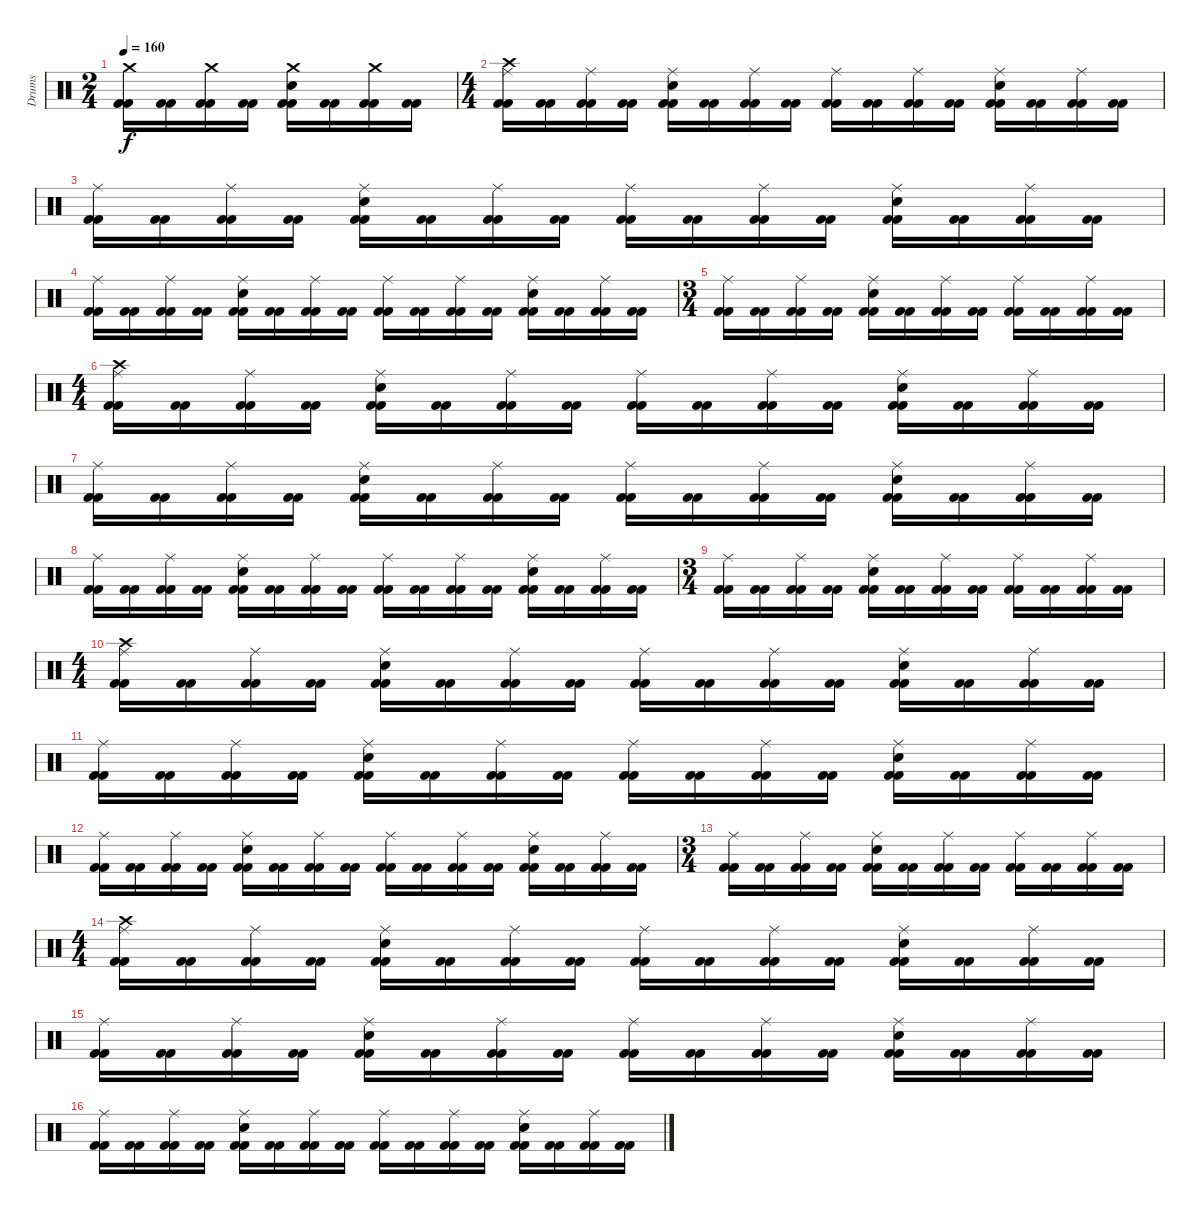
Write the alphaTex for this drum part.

\track ("Drums" "Drums") {instrument percussion}
\staff {score}
\articulation defaults
\ts (2 4)
\tempo 160
\clef neutral
\ks c
("Kick (hit) 2" "Crash medium (hit)" "Kick (hit) 2").16{dy f} ("Kick (hit) 2" "Kick (hit) 2").16 ("Kick (hit) 2" "Crash medium (hit)" "Kick (hit) 2").16 ("Kick (hit) 2" "Kick (hit) 2").16 ("Kick (hit) 2" "Crash medium (hit)" "Electric Snare (hit)" "Kick (hit) 2").16 ("Kick (hit) 2" "Kick (hit) 2").16 ("Kick (hit) 2" "Crash medium (hit)" "Kick (hit) 2").16 ("Kick (hit) 2" "Kick (hit) 2").16 |
\ts (4 4)
("Kick (hit) 2" "Ride (middle)" "Crash high (hit)" "Kick (hit) 2").16 ("Kick (hit) 2" "Kick (hit) 2").16 ("Kick (hit) 2" "Ride (middle)" "Kick (hit) 2").16 ("Kick (hit) 2" "Kick (hit) 2").16 ("Kick (hit) 2" "Ride (middle)" "Electric Snare (hit)" "Kick (hit) 2").16 ("Kick (hit) 2" "Kick (hit) 2").16 ("Kick (hit) 2" "Ride (middle)" "Kick (hit) 2").16 ("Kick (hit) 2" "Kick (hit) 2").16 ("Kick (hit) 2" "Ride (middle)" "Kick (hit) 2").16 ("Kick (hit) 2" "Kick (hit) 2").16 ("Kick (hit) 2" "Ride (middle)" "Kick (hit) 2").16 ("Kick (hit) 2" "Kick (hit) 2").16 ("Kick (hit) 2" "Ride (middle)" "Electric Snare (hit)" "Kick (hit) 2").16 ("Kick (hit) 2" "Kick (hit) 2").16 ("Kick (hit) 2" "Ride (middle)" "Kick (hit) 2").16 ("Kick (hit) 2" "Kick (hit) 2").16 |
("Kick (hit) 2" "Ride (middle)" "Kick (hit) 2").16 ("Kick (hit) 2" "Kick (hit) 2").16 ("Kick (hit) 2" "Ride (middle)" "Kick (hit) 2").16 ("Kick (hit) 2" "Kick (hit) 2").16 ("Kick (hit) 2" "Ride (middle)" "Electric Snare (hit)" "Kick (hit) 2").16 ("Kick (hit) 2" "Kick (hit) 2").16 ("Kick (hit) 2" "Ride (middle)" "Kick (hit) 2").16 ("Kick (hit) 2" "Kick (hit) 2").16 ("Kick (hit) 2" "Ride (middle)" "Kick (hit) 2").16 ("Kick (hit) 2" "Kick (hit) 2").16 ("Kick (hit) 2" "Ride (middle)" "Kick (hit) 2").16 ("Kick (hit) 2" "Kick (hit) 2").16 ("Kick (hit) 2" "Ride (middle)" "Electric Snare (hit)" "Kick (hit) 2").16 ("Kick (hit) 2" "Kick (hit) 2").16 ("Kick (hit) 2" "Ride (middle)" "Kick (hit) 2").16 ("Kick (hit) 2" "Kick (hit) 2").16 |
("Kick (hit) 2" "Ride (middle)" "Kick (hit) 2").16 ("Kick (hit) 2" "Kick (hit) 2").16 ("Kick (hit) 2" "Ride (middle)" "Kick (hit) 2").16 ("Kick (hit) 2" "Kick (hit) 2").16 ("Kick (hit) 2" "Ride (middle)" "Electric Snare (hit)" "Kick (hit) 2").16 ("Kick (hit) 2" "Kick (hit) 2").16 ("Kick (hit) 2" "Ride (middle)" "Kick (hit) 2").16 ("Kick (hit) 2" "Kick (hit) 2").16 ("Kick (hit) 2" "Ride (middle)" "Kick (hit) 2").16 ("Kick (hit) 2" "Kick (hit) 2").16 ("Kick (hit) 2" "Ride (middle)" "Kick (hit) 2").16 ("Kick (hit) 2" "Kick (hit) 2").16 ("Kick (hit) 2" "Ride (middle)" "Electric Snare (hit)" "Kick (hit) 2").16 ("Kick (hit) 2" "Kick (hit) 2").16 ("Kick (hit) 2" "Ride (middle)" "Kick (hit) 2").16 ("Kick (hit) 2" "Kick (hit) 2").16 |
\ts (3 4)
("Kick (hit) 2" "Ride (middle)" "Kick (hit) 2").16 ("Kick (hit) 2" "Kick (hit) 2").16 ("Kick (hit) 2" "Ride (middle)" "Kick (hit) 2").16 ("Kick (hit) 2" "Kick (hit) 2").16 ("Kick (hit) 2" "Ride (middle)" "Electric Snare (hit)" "Kick (hit) 2").16 ("Kick (hit) 2" "Kick (hit) 2").16 ("Kick (hit) 2" "Ride (middle)" "Kick (hit) 2").16 ("Kick (hit) 2" "Kick (hit) 2").16 ("Kick (hit) 2" "Ride (middle)" "Kick (hit) 2").16 ("Kick (hit) 2" "Kick (hit) 2").16 ("Kick (hit) 2" "Ride (middle)" "Kick (hit) 2").16 ("Kick (hit) 2" "Kick (hit) 2").16 |
\ts (4 4)
("Kick (hit) 2" "Ride (middle)" "Crash high (hit)" "Kick (hit) 2").16 ("Kick (hit) 2" "Kick (hit) 2").16 ("Kick (hit) 2" "Ride (middle)" "Kick (hit) 2").16 ("Kick (hit) 2" "Kick (hit) 2").16 ("Kick (hit) 2" "Ride (middle)" "Electric Snare (hit)" "Kick (hit) 2").16 ("Kick (hit) 2" "Kick (hit) 2").16 ("Kick (hit) 2" "Ride (middle)" "Kick (hit) 2").16 ("Kick (hit) 2" "Kick (hit) 2").16 ("Kick (hit) 2" "Ride (middle)" "Kick (hit) 2").16 ("Kick (hit) 2" "Kick (hit) 2").16 ("Kick (hit) 2" "Ride (middle)" "Kick (hit) 2").16 ("Kick (hit) 2" "Kick (hit) 2").16 ("Kick (hit) 2" "Ride (middle)" "Electric Snare (hit)" "Kick (hit) 2").16 ("Kick (hit) 2" "Kick (hit) 2").16 ("Kick (hit) 2" "Ride (middle)" "Kick (hit) 2").16 ("Kick (hit) 2" "Kick (hit) 2").16 |
("Kick (hit) 2" "Ride (middle)" "Kick (hit) 2").16 ("Kick (hit) 2" "Kick (hit) 2").16 ("Kick (hit) 2" "Ride (middle)" "Kick (hit) 2").16 ("Kick (hit) 2" "Kick (hit) 2").16 ("Kick (hit) 2" "Ride (middle)" "Electric Snare (hit)" "Kick (hit) 2").16 ("Kick (hit) 2" "Kick (hit) 2").16 ("Kick (hit) 2" "Ride (middle)" "Kick (hit) 2").16 ("Kick (hit) 2" "Kick (hit) 2").16 ("Kick (hit) 2" "Ride (middle)" "Kick (hit) 2").16 ("Kick (hit) 2" "Kick (hit) 2").16 ("Kick (hit) 2" "Ride (middle)" "Kick (hit) 2").16 ("Kick (hit) 2" "Kick (hit) 2").16 ("Kick (hit) 2" "Ride (middle)" "Electric Snare (hit)" "Kick (hit) 2").16 ("Kick (hit) 2" "Kick (hit) 2").16 ("Kick (hit) 2" "Ride (middle)" "Kick (hit) 2").16 ("Kick (hit) 2" "Kick (hit) 2").16 |
("Kick (hit) 2" "Ride (middle)" "Kick (hit) 2").16 ("Kick (hit) 2" "Kick (hit) 2").16 ("Kick (hit) 2" "Ride (middle)" "Kick (hit) 2").16 ("Kick (hit) 2" "Kick (hit) 2").16 ("Kick (hit) 2" "Ride (middle)" "Electric Snare (hit)" "Kick (hit) 2").16 ("Kick (hit) 2" "Kick (hit) 2").16 ("Kick (hit) 2" "Ride (middle)" "Kick (hit) 2").16 ("Kick (hit) 2" "Kick (hit) 2").16 ("Kick (hit) 2" "Ride (middle)" "Kick (hit) 2").16 ("Kick (hit) 2" "Kick (hit) 2").16 ("Kick (hit) 2" "Ride (middle)" "Kick (hit) 2").16 ("Kick (hit) 2" "Kick (hit) 2").16 ("Kick (hit) 2" "Ride (middle)" "Electric Snare (hit)" "Kick (hit) 2").16 ("Kick (hit) 2" "Kick (hit) 2").16 ("Kick (hit) 2" "Ride (middle)" "Kick (hit) 2").16 ("Kick (hit) 2" "Kick (hit) 2").16 |
\ts (3 4)
("Kick (hit) 2" "Ride (middle)" "Kick (hit) 2").16 ("Kick (hit) 2" "Kick (hit) 2").16 ("Kick (hit) 2" "Ride (middle)" "Kick (hit) 2").16 ("Kick (hit) 2" "Kick (hit) 2").16 ("Kick (hit) 2" "Ride (middle)" "Electric Snare (hit)" "Kick (hit) 2").16 ("Kick (hit) 2" "Kick (hit) 2").16 ("Kick (hit) 2" "Ride (middle)" "Kick (hit) 2").16 ("Kick (hit) 2" "Kick (hit) 2").16 ("Kick (hit) 2" "Ride (middle)" "Kick (hit) 2").16 ("Kick (hit) 2" "Kick (hit) 2").16 ("Kick (hit) 2" "Ride (middle)" "Kick (hit) 2").16 ("Kick (hit) 2" "Kick (hit) 2").16 |
\ts (4 4)
("Kick (hit) 2" "Ride (middle)" "Crash high (hit)" "Kick (hit) 2").16 ("Kick (hit) 2" "Kick (hit) 2").16 ("Kick (hit) 2" "Ride (middle)" "Kick (hit) 2").16 ("Kick (hit) 2" "Kick (hit) 2").16 ("Kick (hit) 2" "Ride (middle)" "Electric Snare (hit)" "Kick (hit) 2").16 ("Kick (hit) 2" "Kick (hit) 2").16 ("Kick (hit) 2" "Ride (middle)" "Kick (hit) 2").16 ("Kick (hit) 2" "Kick (hit) 2").16 ("Kick (hit) 2" "Ride (middle)" "Kick (hit) 2").16 ("Kick (hit) 2" "Kick (hit) 2").16 ("Kick (hit) 2" "Ride (middle)" "Kick (hit) 2").16 ("Kick (hit) 2" "Kick (hit) 2").16 ("Kick (hit) 2" "Ride (middle)" "Electric Snare (hit)" "Kick (hit) 2").16 ("Kick (hit) 2" "Kick (hit) 2").16 ("Kick (hit) 2" "Ride (middle)" "Kick (hit) 2").16 ("Kick (hit) 2" "Kick (hit) 2").16 |
("Kick (hit) 2" "Ride (middle)" "Kick (hit) 2").16 ("Kick (hit) 2" "Kick (hit) 2").16 ("Kick (hit) 2" "Ride (middle)" "Kick (hit) 2").16 ("Kick (hit) 2" "Kick (hit) 2").16 ("Kick (hit) 2" "Ride (middle)" "Electric Snare (hit)" "Kick (hit) 2").16 ("Kick (hit) 2" "Kick (hit) 2").16 ("Kick (hit) 2" "Ride (middle)" "Kick (hit) 2").16 ("Kick (hit) 2" "Kick (hit) 2").16 ("Kick (hit) 2" "Ride (middle)" "Kick (hit) 2").16 ("Kick (hit) 2" "Kick (hit) 2").16 ("Kick (hit) 2" "Ride (middle)" "Kick (hit) 2").16 ("Kick (hit) 2" "Kick (hit) 2").16 ("Kick (hit) 2" "Ride (middle)" "Electric Snare (hit)" "Kick (hit) 2").16 ("Kick (hit) 2" "Kick (hit) 2").16 ("Kick (hit) 2" "Ride (middle)" "Kick (hit) 2").16 ("Kick (hit) 2" "Kick (hit) 2").16 |
("Kick (hit) 2" "Ride (middle)" "Kick (hit) 2").16 ("Kick (hit) 2" "Kick (hit) 2").16 ("Kick (hit) 2" "Ride (middle)" "Kick (hit) 2").16 ("Kick (hit) 2" "Kick (hit) 2").16 ("Kick (hit) 2" "Ride (middle)" "Electric Snare (hit)" "Kick (hit) 2").16 ("Kick (hit) 2" "Kick (hit) 2").16 ("Kick (hit) 2" "Ride (middle)" "Kick (hit) 2").16 ("Kick (hit) 2" "Kick (hit) 2").16 ("Kick (hit) 2" "Ride (middle)" "Kick (hit) 2").16 ("Kick (hit) 2" "Kick (hit) 2").16 ("Kick (hit) 2" "Ride (middle)" "Kick (hit) 2").16 ("Kick (hit) 2" "Kick (hit) 2").16 ("Kick (hit) 2" "Ride (middle)" "Electric Snare (hit)" "Kick (hit) 2").16 ("Kick (hit) 2" "Kick (hit) 2").16 ("Kick (hit) 2" "Ride (middle)" "Kick (hit) 2").16 ("Kick (hit) 2" "Kick (hit) 2").16 |
\ts (3 4)
("Kick (hit) 2" "Ride (middle)" "Kick (hit) 2").16 ("Kick (hit) 2" "Kick (hit) 2").16 ("Kick (hit) 2" "Ride (middle)" "Kick (hit) 2").16 ("Kick (hit) 2" "Kick (hit) 2").16 ("Kick (hit) 2" "Ride (middle)" "Electric Snare (hit)" "Kick (hit) 2").16 ("Kick (hit) 2" "Kick (hit) 2").16 ("Kick (hit) 2" "Ride (middle)" "Kick (hit) 2").16 ("Kick (hit) 2" "Kick (hit) 2").16 ("Kick (hit) 2" "Ride (middle)" "Kick (hit) 2").16 ("Kick (hit) 2" "Kick (hit) 2").16 ("Kick (hit) 2" "Ride (middle)" "Kick (hit) 2").16 ("Kick (hit) 2" "Kick (hit) 2").16 |
\ts (4 4)
("Kick (hit) 2" "Ride (middle)" "Crash high (hit)" "Kick (hit) 2").16 ("Kick (hit) 2" "Kick (hit) 2").16 ("Kick (hit) 2" "Ride (middle)" "Kick (hit) 2").16 ("Kick (hit) 2" "Kick (hit) 2").16 ("Kick (hit) 2" "Ride (middle)" "Electric Snare (hit)" "Kick (hit) 2").16 ("Kick (hit) 2" "Kick (hit) 2").16 ("Kick (hit) 2" "Ride (middle)" "Kick (hit) 2").16 ("Kick (hit) 2" "Kick (hit) 2").16 ("Kick (hit) 2" "Ride (middle)" "Kick (hit) 2").16 ("Kick (hit) 2" "Kick (hit) 2").16 ("Kick (hit) 2" "Ride (middle)" "Kick (hit) 2").16 ("Kick (hit) 2" "Kick (hit) 2").16 ("Kick (hit) 2" "Ride (middle)" "Electric Snare (hit)" "Kick (hit) 2").16 ("Kick (hit) 2" "Kick (hit) 2").16 ("Kick (hit) 2" "Ride (middle)" "Kick (hit) 2").16 ("Kick (hit) 2" "Kick (hit) 2").16 |
("Kick (hit) 2" "Ride (middle)" "Kick (hit) 2").16 ("Kick (hit) 2" "Kick (hit) 2").16 ("Kick (hit) 2" "Ride (middle)" "Kick (hit) 2").16 ("Kick (hit) 2" "Kick (hit) 2").16 ("Kick (hit) 2" "Ride (middle)" "Electric Snare (hit)" "Kick (hit) 2").16 ("Kick (hit) 2" "Kick (hit) 2").16 ("Kick (hit) 2" "Ride (middle)" "Kick (hit) 2").16 ("Kick (hit) 2" "Kick (hit) 2").16 ("Kick (hit) 2" "Ride (middle)" "Kick (hit) 2").16 ("Kick (hit) 2" "Kick (hit) 2").16 ("Kick (hit) 2" "Ride (middle)" "Kick (hit) 2").16 ("Kick (hit) 2" "Kick (hit) 2").16 ("Kick (hit) 2" "Ride (middle)" "Electric Snare (hit)" "Kick (hit) 2").16 ("Kick (hit) 2" "Kick (hit) 2").16 ("Kick (hit) 2" "Ride (middle)" "Kick (hit) 2").16 ("Kick (hit) 2" "Kick (hit) 2").16 |
("Kick (hit) 2" "Ride (middle)" "Kick (hit) 2").16 ("Kick (hit) 2" "Kick (hit) 2").16 ("Kick (hit) 2" "Ride (middle)" "Kick (hit) 2").16 ("Kick (hit) 2" "Kick (hit) 2").16 ("Kick (hit) 2" "Ride (middle)" "Electric Snare (hit)" "Kick (hit) 2").16 ("Kick (hit) 2" "Kick (hit) 2").16 ("Kick (hit) 2" "Ride (middle)" "Kick (hit) 2").16 ("Kick (hit) 2" "Kick (hit) 2").16 ("Kick (hit) 2" "Ride (middle)" "Kick (hit) 2").16 ("Kick (hit) 2" "Kick (hit) 2").16 ("Kick (hit) 2" "Ride (middle)" "Kick (hit) 2").16 ("Kick (hit) 2" "Kick (hit) 2").16 ("Kick (hit) 2" "Ride (middle)" "Electric Snare (hit)" "Kick (hit) 2").16 ("Kick (hit) 2" "Kick (hit) 2").16 ("Kick (hit) 2" "Ride (middle)" "Kick (hit) 2").16 ("Kick (hit) 2" "Kick (hit) 2").16
